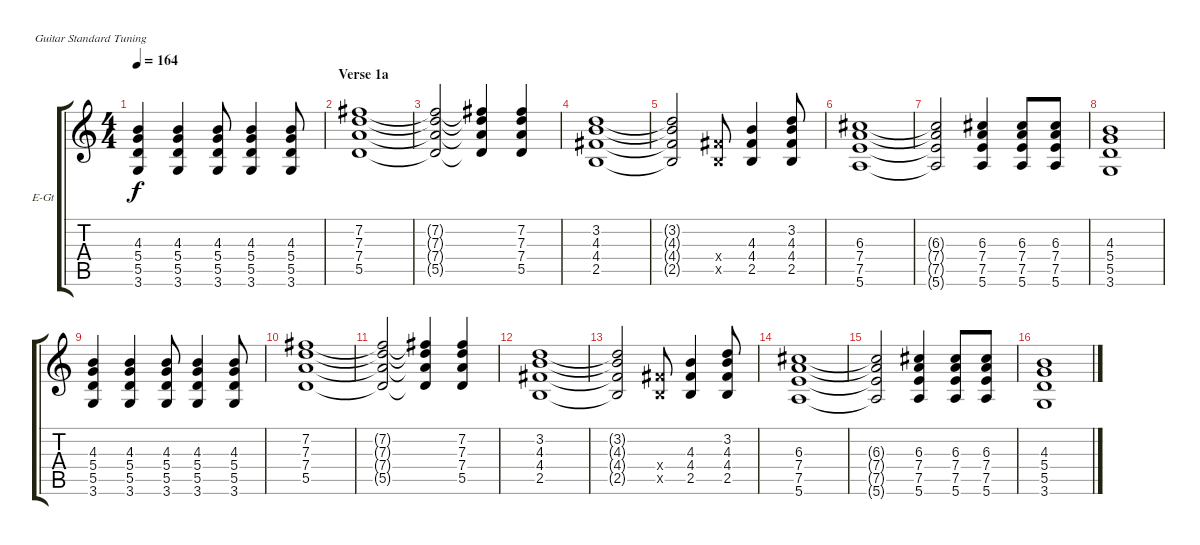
\defaultSystemsLayout 4
\bracketExtendMode groupsimilarinstruments
\firstSystemTrackNameOrientation horizontal
\otherSystemsTrackNameOrientation horizontal
\track ("Rhythm Guitar (Clean)" "E-Gt") {instrument electricguitarclean}
\staff {score tabs}
\tuning (E4 B3 G3 D3 A2 E2)
\ts (4 4)
\tempo 164
\clef g2
\ks c
(3.6 5.5 5.4 4.3).4{dy f} (3.6 5.5 5.4 4.3).4 (3.6 5.5 5.4 4.3).8 (3.6 5.5 5.4 4.3).4 (3.6 5.5 5.4 4.3).8 |
\section ("" "Verse 1a")
(5.5 7.4 7.3 7.2).1 |
(5.5{t} 7.4{t} 7.3{t} 7.2{t}).2 (7.2{t} 7.3{t} 7.4{t} 5.5{t}).4 (5.5 7.4 7.3 7.2).4 |
(3.2 4.3 4.4 2.5).1 |
(2.5{t} 4.4{t} 4.3{t} 3.2{t}).2 (2.5{x} 4.4{x}).8 (4.3 4.4 2.5).4 (4.3 4.4 2.5 3.2).8 |
(7.5 7.4 6.3 5.6).1 |
(7.5{t} 7.4{t} 6.3{t} 5.6{t}).2 (5.6 7.5 7.4 6.3).4 (5.6 7.5 7.4 6.3).8 (5.6 7.5 7.4 6.3).8 |
(3.6 5.5 5.4 4.3).1 |
(3.6 5.5 5.4 4.3).4 (3.6 5.5 5.4 4.3).4 (3.6 5.5 5.4 4.3).8 (3.6 5.5 5.4 4.3).4 (3.6 5.5 5.4 4.3).8 |
(5.5 7.4 7.3 7.2).1 |
(5.5{t} 7.4{t} 7.3{t} 7.2{t}).2 (7.2{t} 7.3{t} 7.4{t} 5.5{t}).4 (5.5 7.4 7.3 7.2).4 |
(3.2 4.3 4.4 2.5).1 |
(2.5{t} 4.4{t} 4.3{t} 3.2{t}).2 (2.5{x} 4.4{x}).8 (4.3 4.4 2.5).4 (4.3 4.4 2.5 3.2).8 |
(7.5 7.4 6.3 5.6).1 |
(7.5{t} 7.4{t} 6.3{t} 5.6{t}).2 (5.6 7.5 7.4 6.3).4 (5.6 7.5 7.4 6.3).8 (5.6 7.5 7.4 6.3).8 |
(3.6 5.5 5.4 4.3).1
